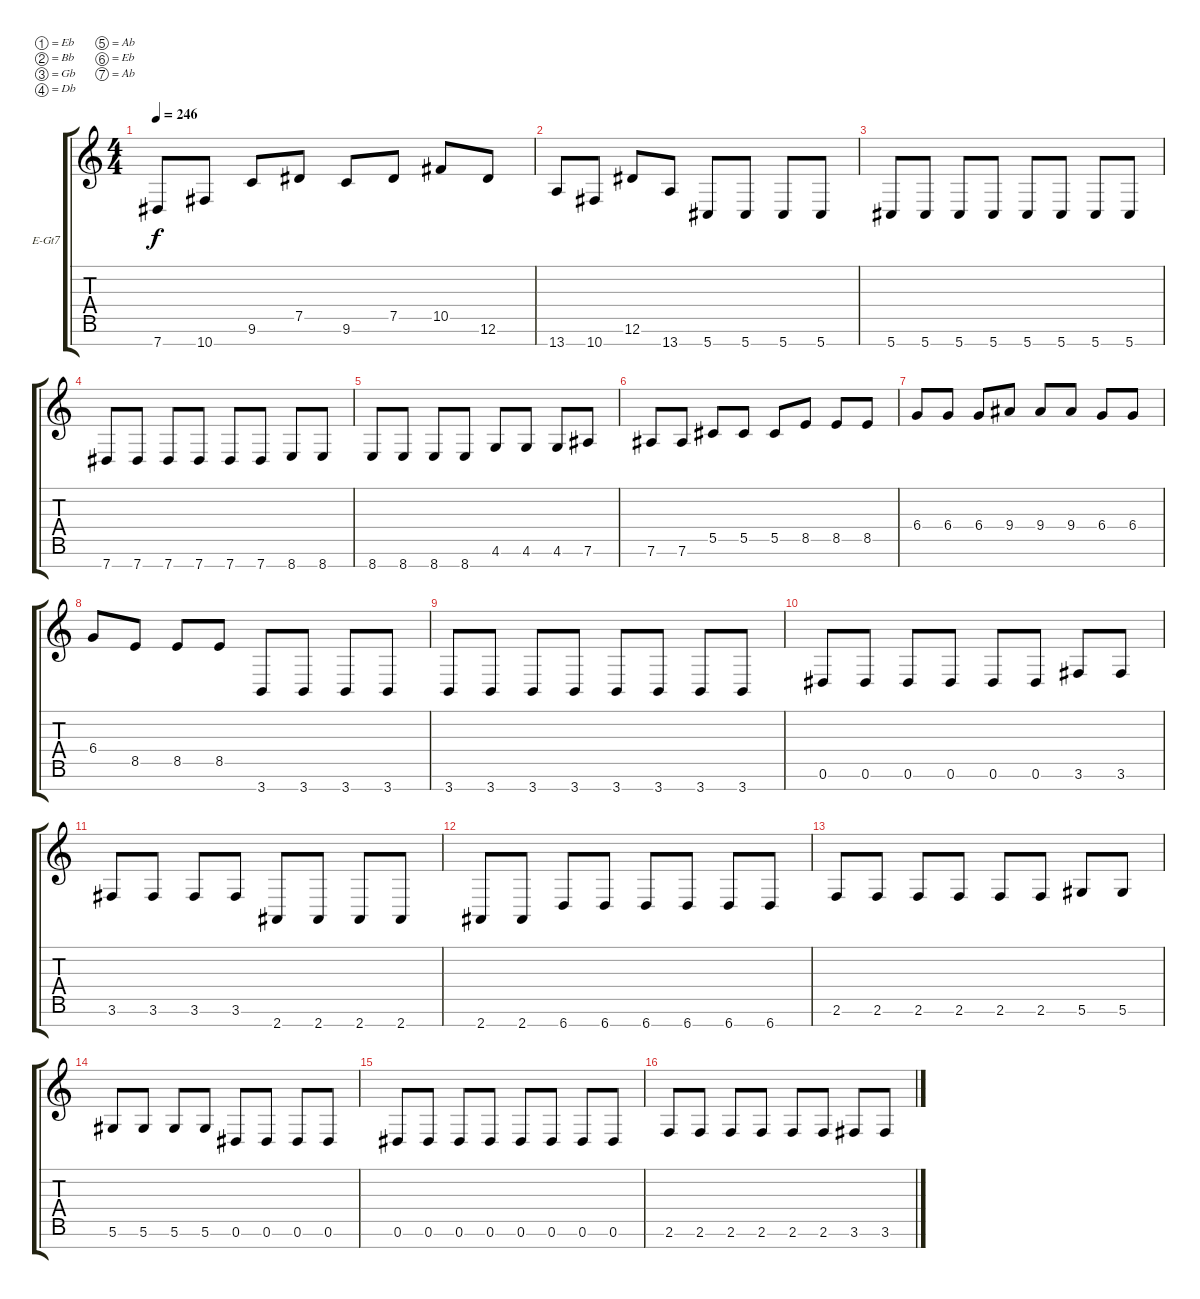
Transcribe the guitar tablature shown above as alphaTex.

\bracketExtendMode groupsimilarinstruments
\firstSystemTrackNameOrientation horizontal
\otherSystemsTrackNameOrientation horizontal
\track ("Keys (MIDI)" "E-Gt7") {solo instrument distortionguitar}
\staff {score tabs}
\tuning (Eb4 Bb3 Gb3 Db3 Ab2 Eb2 Ab1)
\ts (4 4)
\tempo 246
\clef g2
\ks c
7.7.8{dy f} 10.7.8 9.6.8 7.5.8 9.6.8 7.5.8 10.5.8 12.6.8 |
13.7.8 10.7.8 12.6.8 13.7.8 5.7.8 5.7.8 5.7.8 5.7.8 |
5.7.8 5.7.8 5.7.8 5.7.8 5.7.8 5.7.8 5.7.8 5.7.8 |
7.7.8 7.7.8 7.7.8 7.7.8 7.7.8 7.7.8 8.7.8 8.7.8 |
8.7.8 8.7.8 8.7.8 8.7.8 4.6.8 4.6.8 4.6.8 7.6.8 |
7.6.8 7.6.8 5.5.8 5.5.8 5.5.8 8.5.8 8.5.8 8.5.8 |
6.4.8 6.4.8 6.4.8 9.4.8 9.4.8 9.4.8 6.4.8 6.4.8 |
6.4.8 8.5.8 8.5.8 8.5.8 3.7.8 3.7.8 3.7.8 3.7.8 |
3.7.8 3.7.8 3.7.8 3.7.8 3.7.8 3.7.8 3.7.8 3.7.8 |
0.6.8 0.6.8 0.6.8 0.6.8 0.6.8 0.6.8 3.6.8 3.6.8 |
3.6.8 3.6.8 3.6.8 3.6.8 2.7.8 2.7.8 2.7.8 2.7.8 |
2.7.8 2.7.8 6.7.8 6.7.8 6.7.8 6.7.8 6.7.8 6.7.8 |
2.6.8 2.6.8 2.6.8 2.6.8 2.6.8 2.6.8 5.6.8 5.6.8 |
5.6.8 5.6.8 5.6.8 5.6.8 0.6.8 0.6.8 0.6.8 0.6.8 |
0.6.8 0.6.8 0.6.8 0.6.8 0.6.8 0.6.8 0.6.8 0.6.8 |
2.6.8 2.6.8 2.6.8 2.6.8 2.6.8 2.6.8 3.6.8 3.6.8
